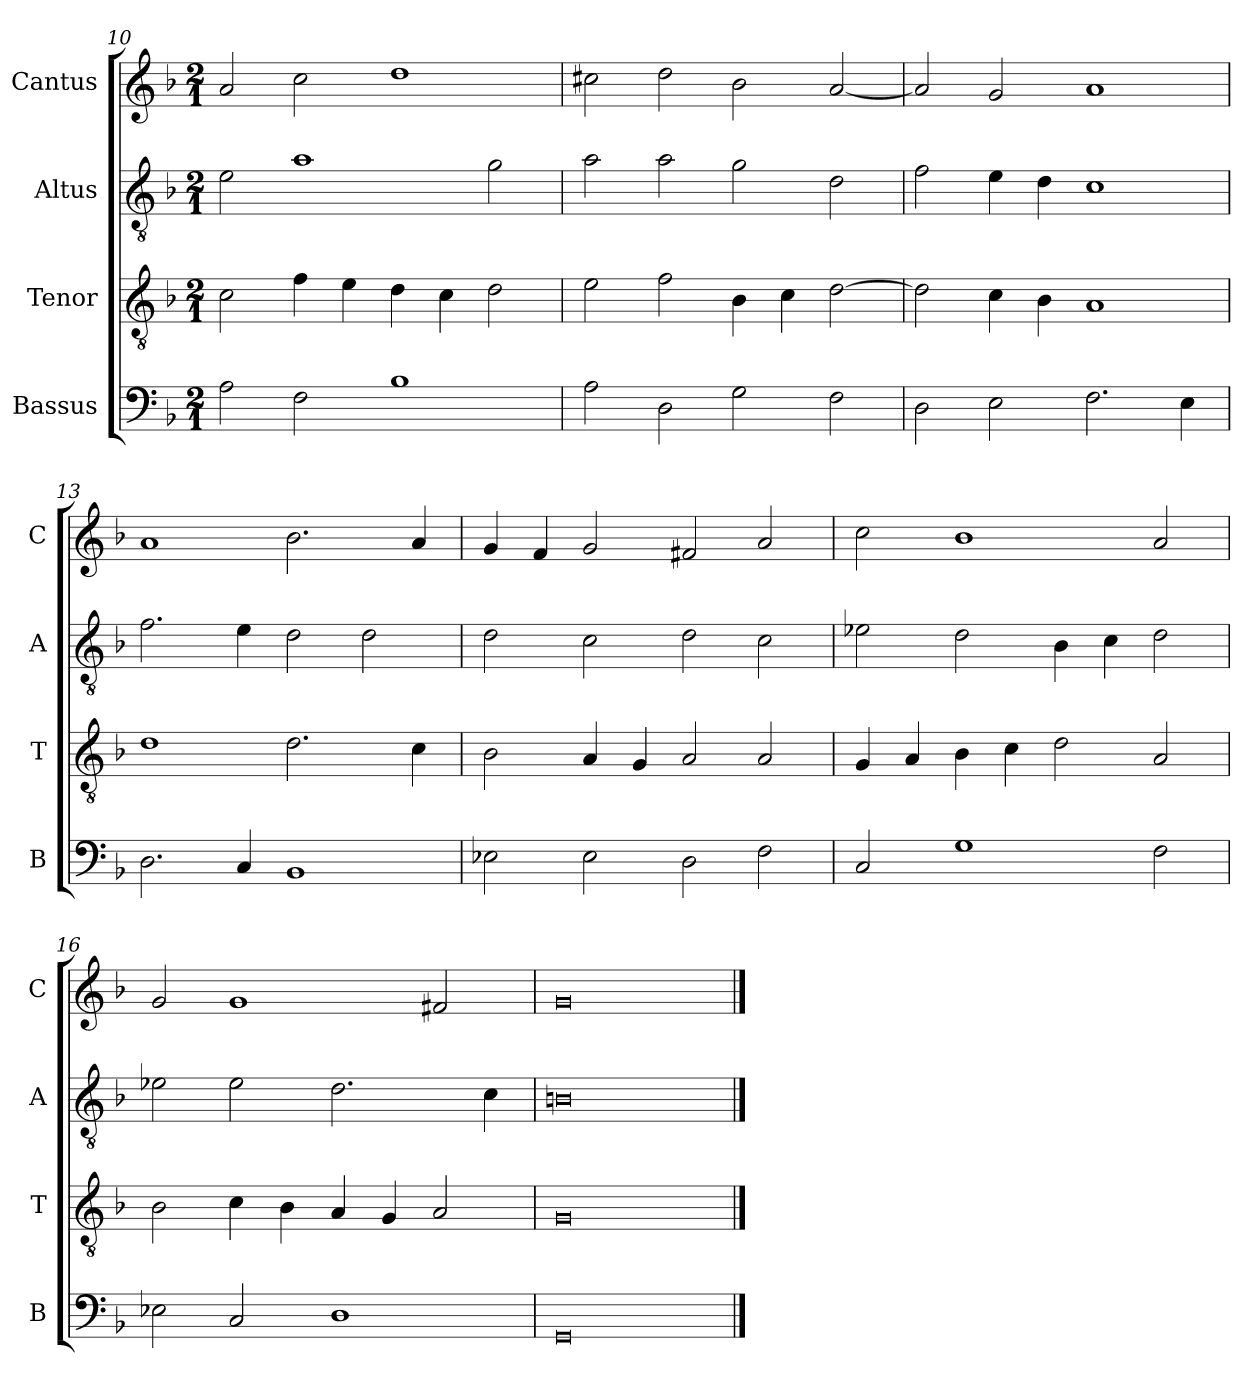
**kern	**kern	**kern	**kern
*part4	*part3	*part2	*part1
*staff4	*staff3	*staff2	*staff1
*I"Bassus	*I"Tenor	*I"Altus	*I"Cantus
*I'B	*I'T	*I'A	*I'C
*clefF4	*clefGv2	*clefGv2	*clefG2
*k[b-]	*k[b-]	*k[b-]	*k[b-]
*M2/1	*M2/1	*M2/1	*M2/1
=10	=10	=10	=10
2A	2c	2e	2a
2F	4f	1a	2cc
.	4e	.	.
1B-	4d	.	1dd
.	4c	.	.
.	2d	2g	.
=11	=11	=11	=11
2A	2e	2a	2cc#X
2D	2f	2a	2dd
2G	4B-	2g	2b-
.	4c	.	.
2F	[2d	2d	[2a
=12	=12	=12	=12
2D	2d]	2f	2a]
2E	4c	4e	2g
.	4B-	4d	.
2.F	1A	1c	1a
4E	.	.	.
=13	=13	=13	=13
2.D	1d	2.f	1a
4C	.	4e	.
1BB-	2.d	2d	2.b-
.	.	2d	.
.	4c	.	4a
=14	=14	=14	=14
2E-X	2B-	2d	4g
.	.	.	4f
2E-	4A	2c	2g
.	4G	.	.
2D	2A	2d	2f#X
2F	2A	2c	2a
=15	=15	=15	=15
2C	4G	2e-X	2cc
.	4A	.	.
1G	4B-	2d	1b-
.	4c	.	.
.	2d	4B-	.
.	.	4c	.
2F	2A	2d	2a
=16	=16	=16	=16
2E-X	2B-	2e-X	2g
2C	4c	2e-	1g
.	4B-	.	.
1D	4A	2.d	.
.	4G	.	.
.	2A	.	2f#X
.	.	4c	.
=17	=17	=17	=17
0GG	0G	0Bn	0g
==	==	==	==
*-	*-	*-	*-
